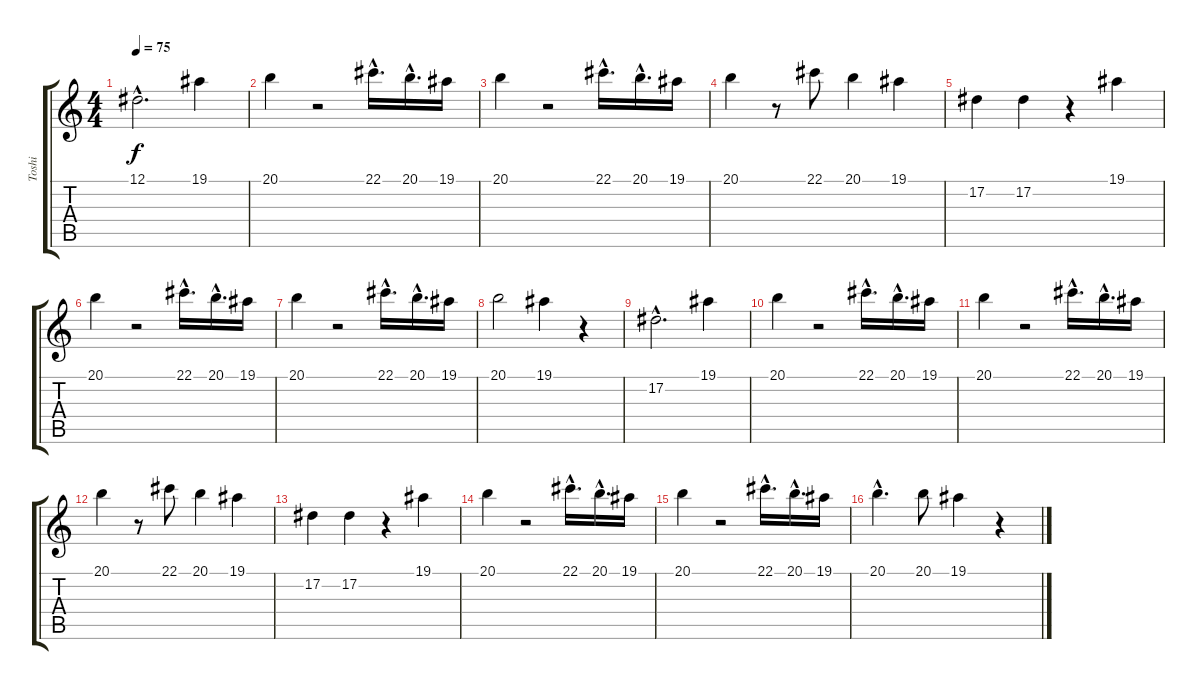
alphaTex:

\track ("Toshi" "Toshi") {instrument harmonica}
\staff {score tabs}
\tuning (Eb4 Bb3 Gb3 Db3 Ab2 Eb2) {hide}
\ts (4 4)
\tempo 75
\clef g2
\ks c
12.1{hac}.2{d dy f} 19.1.4 |
20.1.4 r.2 22.1{hac}.16{d} 20.1{hac}.16{d} 19.1.16 |
20.1.4 r.2 22.1{hac}.16{d} 20.1{hac}.16{d} 19.1.16 |
20.1.4 r.8 22.1.8 20.1.4 19.1.4 |
17.2.4 17.2.4 r.4 19.1.4 |
20.1.4 r.2 22.1{hac}.16{d} 20.1{hac}.16{d} 19.1.16 |
20.1.4 r.2 22.1{hac}.16{d} 20.1{hac}.16{d} 19.1.16 |
20.1.2 19.1.4 r.4 |
17.2{hac}.2{d} 19.1.4 |
20.1.4 r.2 22.1{hac}.16{d} 20.1{hac}.16{d} 19.1.16 |
20.1.4 r.2 22.1{hac}.16{d} 20.1{hac}.16{d} 19.1.16 |
20.1.4 r.8 22.1.8 20.1.4 19.1.4 |
17.2.4 17.2.4 r.4 19.1.4 |
20.1.4 r.2 22.1{hac}.16{d} 20.1{hac}.16{d} 19.1.16 |
20.1.4 r.2 22.1{hac}.16{d} 20.1{hac}.16{d} 19.1.16 |
20.1{hac}.4{d} 20.1.8 19.1.4 r.4
